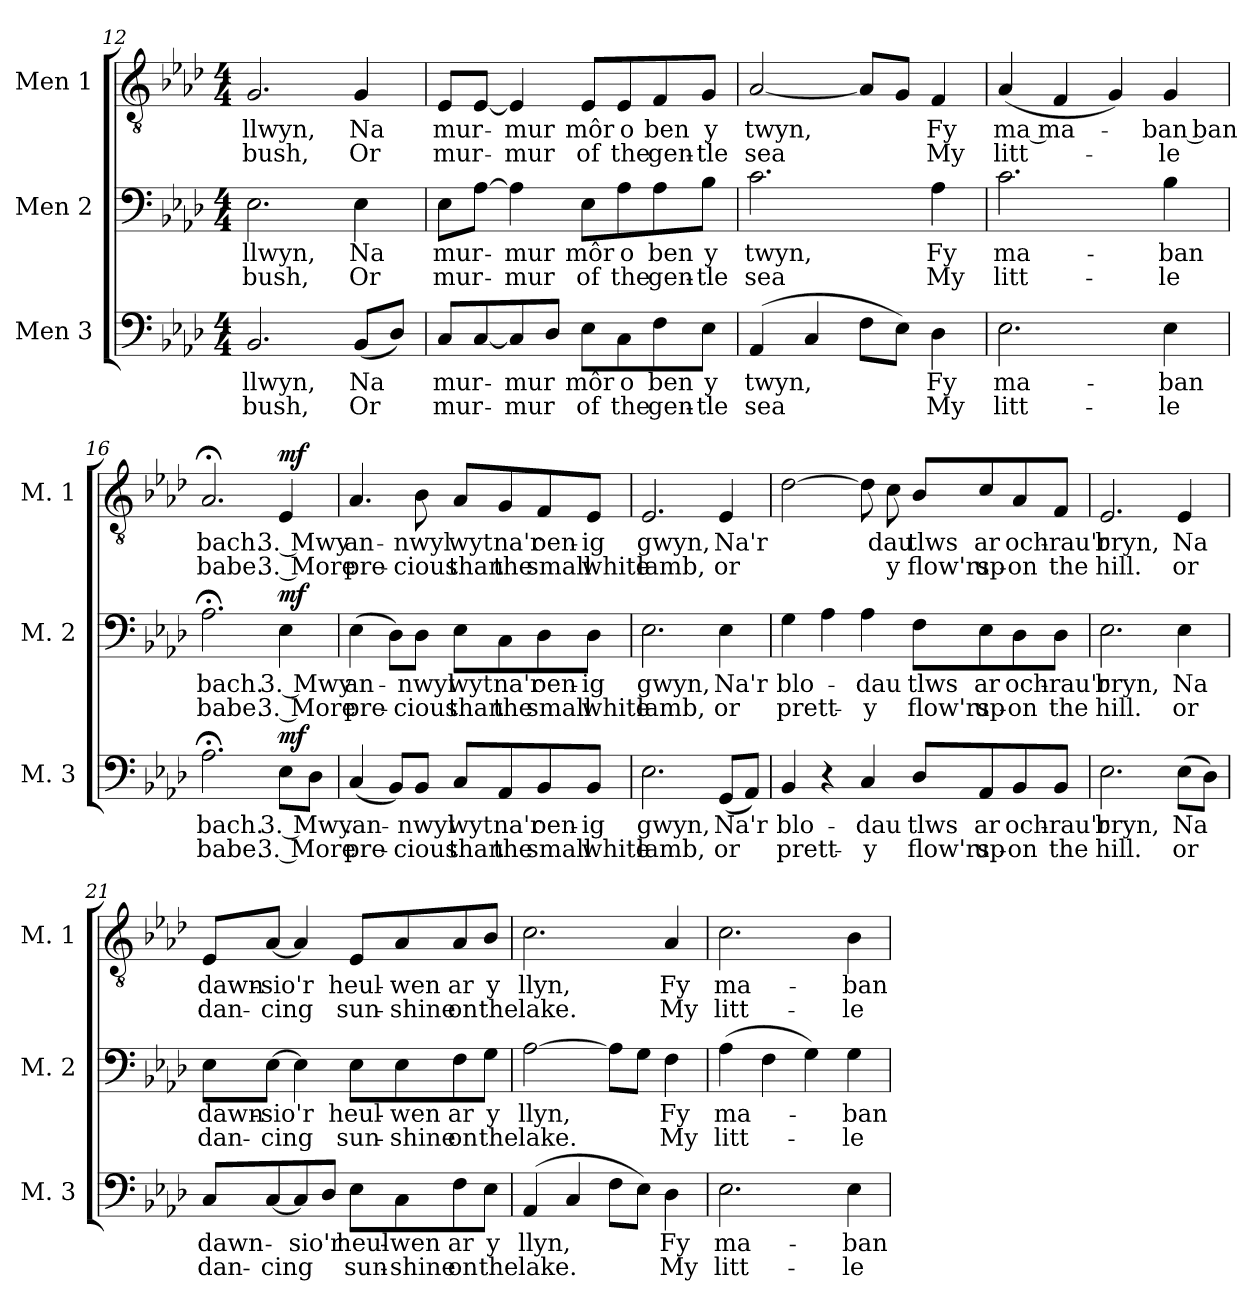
**kern	**text	**text	**dynam	**kern	**text	**text	**dynam	**kern	**text	**text	**dynam
*part3	*part3	*part3	*part3	*part2	*part2	*part2	*part2	*part1	*part1	*part1	*part1
*staff3	*staff3	*staff3	*staff3	*staff2	*staff2	*staff2	*staff2	*staff1	*staff1	*staff1	*staff1
*I"Men 3	*	*	*	*I"Men 2	*	*	*	*I"Men 1	*	*	*
*I'M. 3	*	*	*	*I'M. 2	*	*	*	*I'M. 1	*	*	*
*clefF4	*	*	*	*clefF4	*	*	*	*clefGv2	*	*	*
*k[b-e-a-d-]	*	*	*	*k[b-e-a-d-]	*	*	*	*k[b-e-a-d-]	*	*	*
*M4/4	*	*	*	*M4/4	*	*	*	*M4/4	*	*	*
=12	=12	=12	=12	=12	=12	=12	=12	=12	=12	=12	=12
!	!LO:LY:b	!LO:LY:b	!	!	!LO:LY:b	!LO:LY:b	!	!	!LO:LY:b	!LO:LY:b	!
2.BB-/	llwyn,	bush,	.	2.E-\	llwyn,	bush,	.	2.G/	llwyn,	bush,	.
!	!LO:LY:b	!LO:LY:b	!	!	!LO:LY:b	!LO:LY:b	!	!	!LO:LY:b	!LO:LY:b	!
(8BB-/L	Na	Or	.	4E-\	Na	Or	.	4G/	Na	Or	.
8D-/J)	.	.	.	.	.	.	.	.	.	.	.
=13	=13	=13	=13	=13	=13	=13	=13	=13	=13	=13	=13
!	!LO:LY:b	!LO:LY:b	!	!	!LO:LY:b	!LO:LY:b	!	!	!LO:LY:b	!LO:LY:b	!
8C/L	mur-	mur-	.	8E-\L	mur-	mur-	.	8E-/L	mur-	mur-	.
[8C/	.	.	.	[8A-\J	.	.	.	[8E-/J	.	.	.
!	!LO:LY:b	!LO:LY:b	!	!	!LO:LY:b	!LO:LY:b	!	!	!LO:LY:b	!LO:LY:b	!
8C/]	-mur	-mur	.	4A-\]	-mur	-mur	.	4E-/]	-mur	-mur	.
8D-/J	.	.	.	.	.	.	.	.	.	.	.
!	!LO:LY:b	!LO:LY:b	!	!	!LO:LY:b	!LO:LY:b	!	!	!LO:LY:b	!LO:LY:b	!
8E-\L	môr	of	.	8E-\L	môr	of	.	8E-/L	môr	of	.
!	!LO:LY:b	!LO:LY:b	!	!	!LO:LY:b	!LO:LY:b	!	!	!LO:LY:b	!LO:LY:b	!
8C\	o	the	.	8A-\	o	the	.	8E-/	o	the	.
!	!LO:LY:b	!LO:LY:b	!	!	!LO:LY:b	!LO:LY:b	!	!	!LO:LY:b	!LO:LY:b	!
8F\	ben	gen-	.	8A-\	ben	gen-	.	8F/	ben	gen-	.
!	!LO:LY:b	!LO:LY:b	!	!	!LO:LY:b	!LO:LY:b	!	!	!LO:LY:b	!LO:LY:b	!
8E-\J	y	-tle	.	8B-\J	y	-tle	.	8G/J	y	-tle	.
=14	=14	=14	=14	=14	=14	=14	=14	=14	=14	=14	=14
!	!LO:LY:b	!LO:LY:b	!	!	!LO:LY:b	!LO:LY:b	!	!	!LO:LY:b	!LO:LY:b	!
(4AA-/	twyn,	sea	.	2.c\	twyn,	sea	.	[2A-/	twyn,	sea	.
4C/	.	.	.	.	.	.	.	.	.	.	.
8F\L	.	.	.	.	.	.	.	8A-/L]	.	.	.
8E-\J)	.	.	.	.	.	.	.	8G/J	.	.	.
!	!LO:LY:b	!LO:LY:b	!	!	!LO:LY:b	!LO:LY:b	!	!	!LO:LY:b	!LO:LY:b	!
4D-\	Fy	My	.	4A-\	Fy	My	.	4F/	Fy	My	.
!!LO:PB:g=z
=15	=15	=15	=15	=15	=15	=15	=15	=15	=15	=15	=15
!	!LO:LY:b	!LO:LY:b	!	!	!LO:LY:b	!LO:LY:b	!	!	!LO:LY:b	!LO:LY:b	!
2.E-\	ma-	litt-	.	2.c\	ma-	litt-	.	(4A-/	ma ma-	litt-	.
.	.	.	.	.	.	.	.	4F/	.	.	.
.	.	.	.	.	.	.	.	4G/)	.	.	.
!	!LO:LY:b	!LO:LY:b	!	!	!LO:LY:b	!LO:LY:b	!	!	!LO:LY:b	!LO:LY:b	!
4E-\	-ban	-le	.	4B-\	-ban	-le	.	4G/	ban ban	-le	.
=16	=16	=16	=16	=16	=16	=16	=16	=16	=16	=16	=16
!	!LO:LY:b	!LO:LY:b	!	!	!LO:LY:b	!LO:LY:b	!	!	!LO:LY:b	!LO:LY:b	!
2.A-;<\	bach.	babe.	.	2.A-;<\	bach.	babe.	.	2.A-;</	bach.	babe.	.
!	!LO:LY:b	!LO:LY:b	!LO:DY:a	!	!LO:LY:b	!LO:LY:b	!LO:DY:a	!	!LO:LY:b	!LO:LY:b	!LO:DY:a
8E-\L	3. Mwy	3. More	mf	4E-\	3. Mwy	3. More	mf	4E-/	3. Mwy	3. More	mf
8D-\J	.	.	.	.	.	.	.	.	.	.	.
=17	=17	=17	=17	=17	=17	=17	=17	=17	=17	=17	=17
!	!LO:LY:b	!LO:LY:b	!	!	!LO:LY:b	!LO:LY:b	!	!	!LO:LY:b	!LO:LY:b	!
(4C/	.an-	pre-	.	(4E-\	an-	pre-	.	4.A-/	an-	pre-	.
8BB-/L)	.	.	.	8D-\L)	.	.	.	.	.	.	.
!	!LO:LY:b	!LO:LY:b	!	!	!LO:LY:b	!LO:LY:b	!	!	!LO:LY:b	!LO:LY:b	!
8BB-/J	-nwyl	-cious	.	8D-\J	-nwyl	-cious	.	8B-\	-nwyl	-cious	.
!	!LO:LY:b	!LO:LY:b	!	!	!LO:LY:b	!LO:LY:b	!	!	!LO:LY:b	!LO:LY:b	!
8C/L	wyt	than	.	8E-\L	wyt	than	.	8A-/L	wyt	than	.
!	!LO:LY:b	!LO:LY:b	!	!	!LO:LY:b	!LO:LY:b	!	!	!LO:LY:b	!LO:LY:b	!
8AA-/	na'r	the	.	8C\	na'r	the	.	8G/	na'r	the	.
!	!LO:LY:b	!LO:LY:b	!	!	!LO:LY:b	!LO:LY:b	!	!	!LO:LY:b	!LO:LY:b	!
8BB-/	oen-	small	.	8D-\	oen-	small	.	8F/	oen-	small	.
!	!LO:LY:b	!LO:LY:b	!	!	!LO:LY:b	!LO:LY:b	!	!	!LO:LY:b	!LO:LY:b	!
8BB-/J	-ig	white	.	8D-\J	-ig	white	.	8E-/J	-ig	white	.
=18	=18	=18	=18	=18	=18	=18	=18	=18	=18	=18	=18
!	!LO:LY:b	!LO:LY:b	!	!	!LO:LY:b	!LO:LY:b	!	!	!LO:LY:b	!LO:LY:b	!
2.E-\	gwyn,	lamb,	.	2.E-\	gwyn,	lamb,	.	2.E-/	gwyn,	lamb,	.
!	!LO:LY:b	!LO:LY:b	!	!	!LO:LY:b	!LO:LY:b	!	!	!LO:LY:b	!LO:LY:b	!
(8GG/L	Na'r	or	.	4E-\	Na'r	or	.	4E-/	Na'r	or	.
8AA-/J)	.	.	.	.	.	.	.	.	.	.	.
!!LO:LB:g=z
=19	=19	=19	=19	=19	=19	=19	=19	=19	=19	=19	=19
!	!LO:LY:b	!LO:LY:b	!	!	!LO:LY:b	!LO:LY:b	!	!	!	!	!
4BB-/	blo-	prett-	.	4G\	blo-	prett-	.	[2d-\	.	.	.
4r	.	.	.	4A-\	.	.	.	.	.	.	.
!	!LO:LY:b	!LO:LY:b	!	!	!LO:LY:b	!LO:LY:b	!	!	!	!	!
4C/	-dau	-y	.	4A-\	-dau	-y	.	8d-\]	.	.	.
!	!	!	!	!	!	!	!	!	!LO:LY:b	!LO:LY:b	!
.	.	.	.	.	.	.	.	8c\	-dau	-y	.
!	!LO:LY:b	!LO:LY:b	!	!	!LO:LY:b	!LO:LY:b	!	!	!LO:LY:b	!LO:LY:b	!
8D-/L	tlws	flow'rs	.	8F\L	tlws	flow'rs	.	8B-/L	tlws	flow'rs	.
!	!LO:LY:b	!LO:LY:b	!	!	!LO:LY:b	!LO:LY:b	!	!	!LO:LY:b	!LO:LY:b	!
8AA-/	ar	up-	.	8E-\	ar	up-	.	8c/	ar	up-	.
!	!LO:LY:b	!LO:LY:b	!	!	!LO:LY:b	!LO:LY:b	!	!	!LO:LY:b	!LO:LY:b	!
8BB-/	och-	-on	.	8D-\	och-	-on	.	8A-/	och-	-on	.
!	!LO:LY:b	!LO:LY:b	!	!	!LO:LY:b	!LO:LY:b	!	!	!LO:LY:b	!LO:LY:b	!
8BB-/J	-rau'r	the	.	8D-\J	-rau'r	the	.	8F/J	-rau'r	the	.
=20	=20	=20	=20	=20	=20	=20	=20	=20	=20	=20	=20
!	!LO:LY:b	!LO:LY:b	!	!	!LO:LY:b	!LO:LY:b	!	!	!LO:LY:b	!LO:LY:b	!
2.E-\	bryn,	hill.	.	2.E-\	bryn,	hill.	.	2.E-/	bryn,	hill.	.
!	!LO:LY:b	!LO:LY:b	!	!	!LO:LY:b	!LO:LY:b	!	!	!LO:LY:b	!LO:LY:b	!
(8E-\L	Na	or	.	4E-\	Na	or	.	4E-/	Na	or	.
8D-\J)	.	.	.	.	.	.	.	.	.	.	.
=21	=21	=21	=21	=21	=21	=21	=21	=21	=21	=21	=21
!	!LO:LY:b	!LO:LY:b	!	!	!LO:LY:b	!LO:LY:b	!	!	!LO:LY:b	!LO:LY:b	!
8C/L	dawn-	dan-	.	8E-\L	dawn-	dan-	.	8E-/L	dawn-	dan-	.
!	!	!LO:LY:b	!	!	!LO:LY:b	!LO:LY:b	!	!	!LO:LY:b	!LO:LY:b	!
[8C/	.	-cing	.	[8E-\J	-sio'r	-cing	.	[8A-/J	-sio'r	-cing	.
!	!LO:LY:b	!	!	!	!	!	!	!	!	!	!
8C/]	-sio'r	.	.	4E-\]	.	.	.	4A-/]	.	.	.
8D-/J	.	.	.	.	.	.	.	.	.	.	.
!	!LO:LY:b	!LO:LY:b	!	!	!LO:LY:b	!LO:LY:b	!	!	!LO:LY:b	!LO:LY:b	!
8E-\L	heul-	sun-	.	8E-\L	heul-	sun-	.	8E-/L	heul-	sun-	.
!	!LO:LY:b	!LO:LY:b	!	!	!LO:LY:b	!LO:LY:b	!	!	!LO:LY:b	!LO:LY:b	!
8C\	-wen	-shine	.	8E-\	-wen	-shine	.	8A-/	-wen	-shine	.
!	!LO:LY:b	!LO:LY:b	!	!	!LO:LY:b	!LO:LY:b	!	!	!LO:LY:b	!LO:LY:b	!
8F\	ar	on	.	8F\	ar	on	.	8A-/	ar	on	.
!	!LO:LY:b	!LO:LY:b	!	!	!LO:LY:b	!LO:LY:b	!	!	!LO:LY:b	!LO:LY:b	!
8E-\J	y	the	.	8G\J	y	the	.	8B-/J	y	the	.
=22	=22	=22	=22	=22	=22	=22	=22	=22	=22	=22	=22
!	!LO:LY:b	!LO:LY:b	!	!	!LO:LY:b	!LO:LY:b	!	!	!LO:LY:b	!LO:LY:b	!
(4AA-/	llyn,	lake.	.	[2A-\	llyn,	lake.	.	2.c\	llyn,	lake.	.
4C/	.	.	.	.	.	.	.	.	.	.	.
8F\L	.	.	.	8A-\L]	.	.	.	.	.	.	.
8E-\J)	.	.	.	8G\J	.	.	.	.	.	.	.
!	!LO:LY:b	!LO:LY:b	!	!	!LO:LY:b	!LO:LY:b	!	!	!LO:LY:b	!LO:LY:b	!
4D-\	Fy	My	.	4F\	Fy	My	.	4A-/	Fy	My	.
=23	=23	=23	=23	=23	=23	=23	=23	=23	=23	=23	=23
!	!LO:LY:b	!LO:LY:b	!	!	!LO:LY:b	!LO:LY:b	!	!	!LO:LY:b	!LO:LY:b	!
2.E-\	ma-	litt-	.	(4A-\	ma-	litt-	.	2.c\	ma-	litt-	.
.	.	.	.	4F\	.	.	.	.	.	.	.
.	.	.	.	4G\)	.	.	.	.	.	.	.
!	!LO:LY:b	!LO:LY:b	!	!	!LO:LY:b	!LO:LY:b	!	!	!LO:LY:b	!LO:LY:b	!
4E-\	-ban	-le	.	4G\	-ban	-le	.	4B-\	-ban	-le	.
=	=	=	=	=	=	=	=	=	=	=	=
*-	*-	*-	*-	*-	*-	*-	*-	*-	*-	*-	*-
